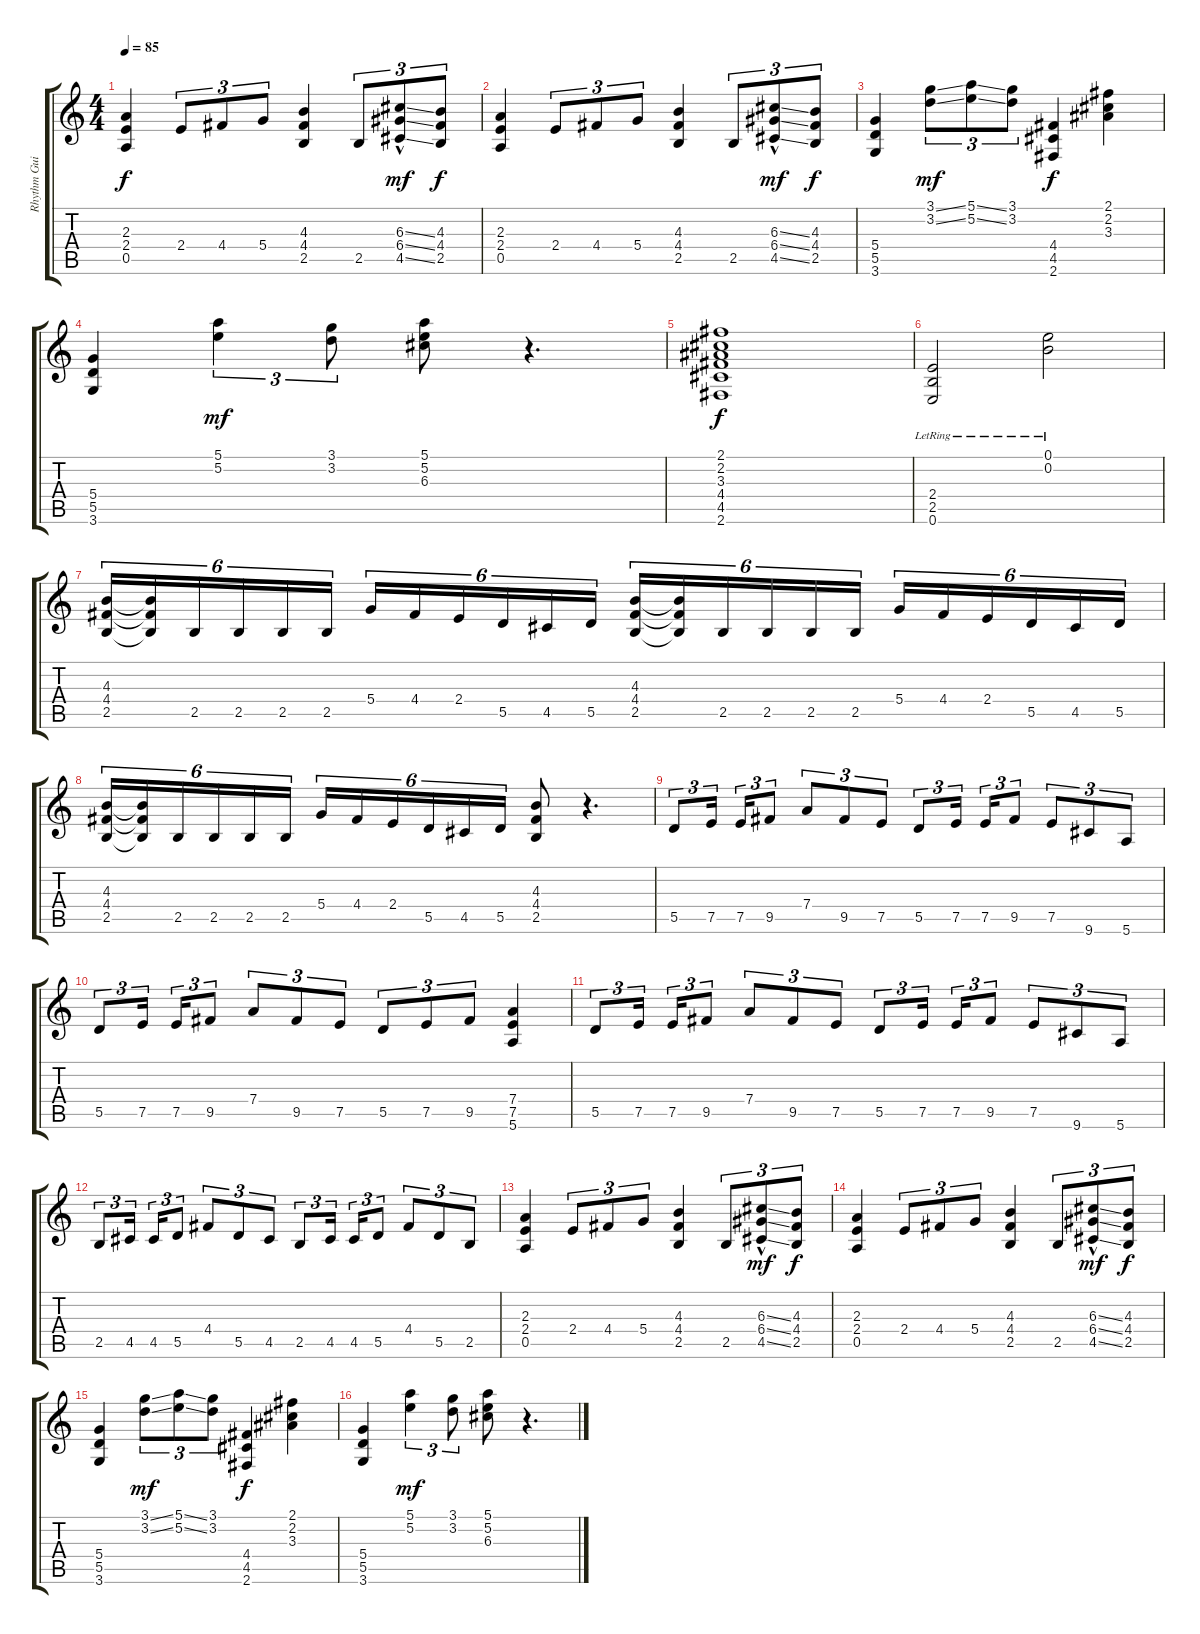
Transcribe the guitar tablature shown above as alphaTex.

\track ("Rhythm Guitar" "Rhythm Gui") {instrument overdrivenguitar}
\staff {score tabs}
\tuning (E4 B3 G3 D3 A2 E2) {hide}
\ts (4 4)
\tempo 85
\clef g2
\ks c
(2.3 2.4 0.5).4{dy f} 2.4.8{tu (3 2)} 4.4.8{tu (3 2)} 5.4.8{tu (3 2)} (4.3 4.4 2.5).4 2.5.8{tu (3 2)} (6.3{ss hac} 6.4{ss} 4.5{ss hac}).8{tu (3 2) dy mf} (4.3 4.4 2.5).8{tu (3 2) dy f} |
(2.3 2.4 0.5).4 2.4.8{tu (3 2)} 4.4.8{tu (3 2)} 5.4.8{tu (3 2)} (4.3 4.4 2.5).4 2.5.8{tu (3 2)} (6.3{ss hac} 6.4{ss} 4.5{ss hac}).8{tu (3 2) dy mf} (4.3 4.4 2.5).8{tu (3 2) dy f} |
(5.4 5.5 3.6).4 (3.1{ss} 3.2{ss}).8{tu (3 2) dy mf} (5.1{ss} 5.2{ss}).8{tu (3 2)} (3.1 3.2).8{tu (3 2)} (4.4 4.5 2.6).4{dy f} (2.1 2.2 3.3).4 |
(5.4 5.5 3.6).4 (5.1 5.2).4{tu (3 2) dy mf} (3.1 3.2).8{tu (3 2)} (5.1 5.2 6.3).8 r.4{d} |
(2.1 2.2 3.3 4.4 4.5 2.6).1{dy f} |
(2.4{lr} 2.5{lr} 0.6{lr}).2 (0.1{lr} 0.2{lr}).2 |
(4.3 4.4 2.5).16{tu (6 4)} (4.3{t} 4.4{t} 2.5{t}).16{tu (6 4)} 2.5.16{tu (6 4)} 2.5.16{tu (6 4)} 2.5.16{tu (6 4)} 2.5.16{tu (6 4)} 5.4.16{tu (6 4)} 4.4.16{tu (6 4)} 2.4.16{tu (6 4)} 5.5.16{tu (6 4)} 4.5.16{tu (6 4)} 5.5.16{tu (6 4)} (4.3 4.4 2.5).16{tu (6 4)} (4.3{t} 4.4{t} 2.5{t}).16{tu (6 4)} 2.5.16{tu (6 4)} 2.5.16{tu (6 4)} 2.5.16{tu (6 4)} 2.5.16{tu (6 4)} 5.4.16{tu (6 4)} 4.4.16{tu (6 4)} 2.4.16{tu (6 4)} 5.5.16{tu (6 4)} 4.5.16{tu (6 4)} 5.5.16{tu (6 4)} |
(4.3 4.4 2.5).16{tu (6 4)} (4.3{t} 4.4{t} 2.5{t}).16{tu (6 4)} 2.5.16{tu (6 4)} 2.5.16{tu (6 4)} 2.5.16{tu (6 4)} 2.5.16{tu (6 4)} 5.4.16{tu (6 4)} 4.4.16{tu (6 4)} 2.4.16{tu (6 4)} 5.5.16{tu (6 4)} 4.5.16{tu (6 4)} 5.5.16{tu (6 4)} (4.3 4.4 2.5).8 r.4{d} |
5.5.8{tu (3 2)} 7.5.16{tu (3 2)} 7.5.16{tu (3 2)} 9.5.8{tu (3 2)} 7.4.8{tu (3 2)} 9.5.8{tu (3 2)} 7.5.8{tu (3 2)} 5.5.8{tu (3 2)} 7.5.16{tu (3 2)} 7.5.16{tu (3 2)} 9.5.8{tu (3 2)} 7.5.8{tu (3 2)} 9.6.8{tu (3 2)} 5.6.8{tu (3 2)} |
5.5.8{tu (3 2)} 7.5.16{tu (3 2)} 7.5.16{tu (3 2)} 9.5.8{tu (3 2)} 7.4.8{tu (3 2)} 9.5.8{tu (3 2)} 7.5.8{tu (3 2)} 5.5.8{tu (3 2)} 7.5.8{tu (3 2)} 9.5.8{tu (3 2)} (7.4 7.5 5.6).4 |
5.5.8{tu (3 2)} 7.5.16{tu (3 2)} 7.5.16{tu (3 2)} 9.5.8{tu (3 2)} 7.4.8{tu (3 2)} 9.5.8{tu (3 2)} 7.5.8{tu (3 2)} 5.5.8{tu (3 2)} 7.5.16{tu (3 2)} 7.5.16{tu (3 2)} 9.5.8{tu (3 2)} 7.5.8{tu (3 2)} 9.6.8{tu (3 2)} 5.6.8{tu (3 2)} |
2.5.8{tu (3 2)} 4.5.16{tu (3 2)} 4.5.16{tu (3 2)} 5.5.8{tu (3 2)} 4.4.8{tu (3 2)} 5.5.8{tu (3 2)} 4.5.8{tu (3 2)} 2.5.8{tu (3 2)} 4.5.16{tu (3 2)} 4.5.16{tu (3 2)} 5.5.8{tu (3 2)} 4.4.8{tu (3 2)} 5.5.8{tu (3 2)} 2.5.8{tu (3 2)} |
(2.3 2.4 0.5).4 2.4.8{tu (3 2)} 4.4.8{tu (3 2)} 5.4.8{tu (3 2)} (4.3 4.4 2.5).4 2.5.8{tu (3 2)} (6.3{ss hac} 6.4{ss} 4.5{ss hac}).8{tu (3 2) dy mf} (4.3 4.4 2.5).8{tu (3 2) dy f} |
(2.3 2.4 0.5).4 2.4.8{tu (3 2)} 4.4.8{tu (3 2)} 5.4.8{tu (3 2)} (4.3 4.4 2.5).4 2.5.8{tu (3 2)} (6.3{ss hac} 6.4{ss} 4.5{ss hac}).8{tu (3 2) dy mf} (4.3 4.4 2.5).8{tu (3 2) dy f} |
(5.4 5.5 3.6).4 (3.1{ss} 3.2{ss}).8{tu (3 2) dy mf} (5.1{ss} 5.2{ss}).8{tu (3 2)} (3.1 3.2).8{tu (3 2)} (4.4 4.5 2.6).4{dy f} (2.1 2.2 3.3).4 |
(5.4 5.5 3.6).4 (5.1 5.2).4{tu (3 2) dy mf} (3.1 3.2).8{tu (3 2)} (5.1 5.2 6.3).8 r.4{d}
